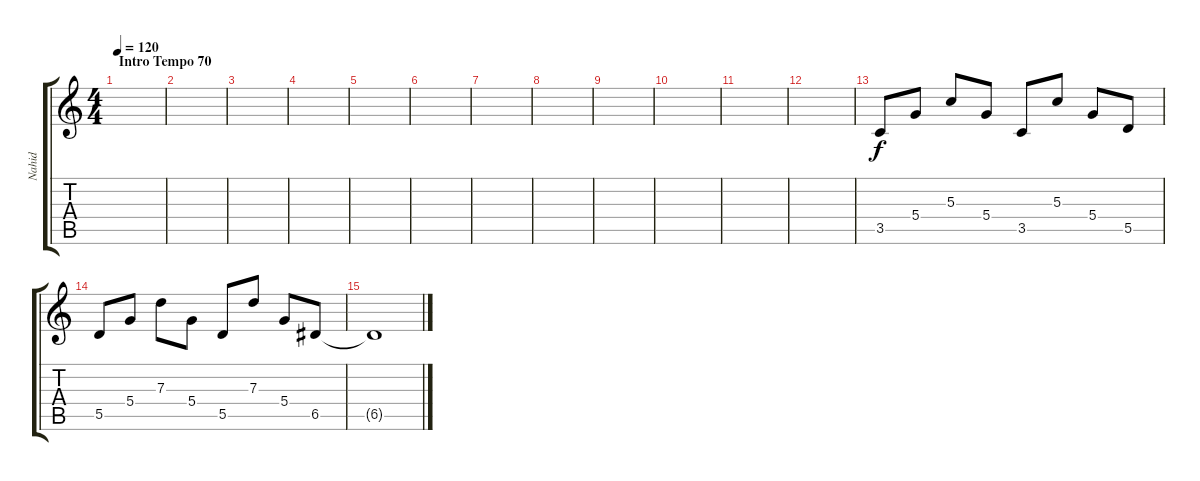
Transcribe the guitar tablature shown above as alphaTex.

\track ("Nahid" "Nahid") {instrument distortionguitar}
\staff {score tabs}
\tuning (E4 B3 G3 D3 A2 E2) {hide}
\ts (4 4)
\section ("" "Intro Tempo 70")
\tempo 120
\tempo 70
\tempo 120
\clef g2
\ks c
|
|
|
|
|
|
|
|
|
|
|
|
3.5.8 5.4.8 5.3.8 5.4.8 3.5.8 5.3.8 5.4.8 5.5.8 |
5.5.8 5.4.8 7.3.8 5.4.8 5.5.8 7.3.8 5.4.8 6.5.8 |
6.5{t}.1
